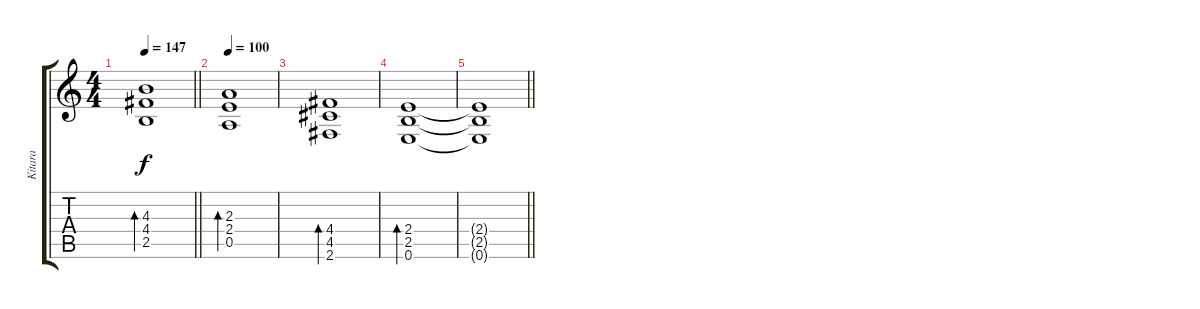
\track ("Kitara" "Kitara") {instrument overdrivenguitar}
\staff {score tabs}
\tuning (E4 B3 G3 D3 A2 E2) {hide}
\ts (4 4)
\tempo 147
\clef g2
\barLineRight lightlight
\ks c
(4.3 4.4 2.5).1{bd 480 dy f} |
\tempo 100
(2.3 2.4 0.5).1{bd 480} |
(4.4 4.5 2.6).1{bd 480} |
(2.4 2.5 0.6).1{bd 480} |
\barLineRight lightlight
(2.4{t} 2.5{t} 0.6{t}).1
